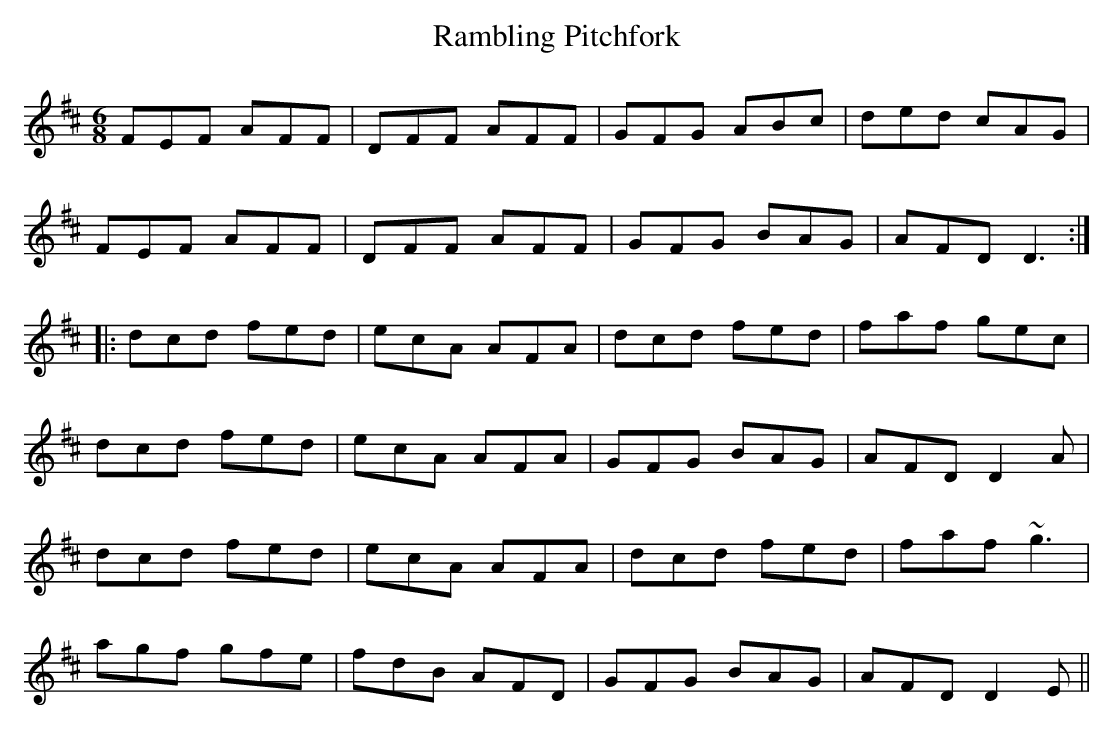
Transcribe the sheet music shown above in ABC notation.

X:1
T:Rambling Pitchfork
M:6/8
L:1/8
K:D
FEF AFF|DFF AFF|GFG ABc|ded cAG|!
FEF AFF|DFF AFF|GFG BAG|AFD D3:|!
|:dcd fed|ecA AFA|dcd fed|faf gec|!
dcd fed|ecA AFA|GFG BAG|AFD D2A|!
dcd fed|ecA AFA|dcd fed|faf ~g3|!
agf gfe|fdB AFD|GFG BAG|AFD D2E||!
